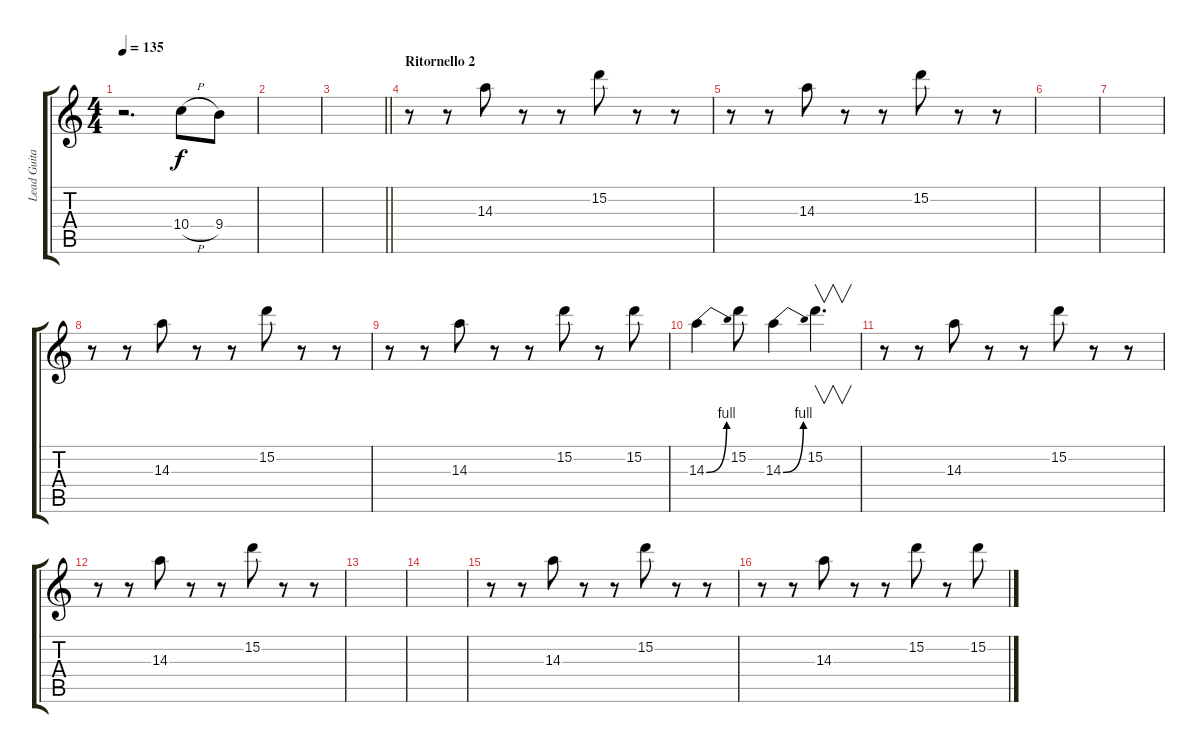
\track ("Lead Guitar Slash" "Lead Guita") {instrument overdrivenguitar}
\staff {score tabs}
\tuning (E4 B3 G3 D3 A2 E2) {hide}
\ts (4 4)
\tempo 135
\clef g2
\ks c
r.2{d dy f} 10.4{h}.8 9.4.8 |
|
\barLineRight lightlight
|
\section ("" "Ritornello 2")
r.8 r.8 14.3.8 r.8 r.8 15.2.8 r.8 r.8 |
r.8 r.8 14.3.8 r.8 r.8 15.2.8 r.8 r.8 |
|
|
r.8 r.8 14.3.8 r.8 r.8 15.2.8 r.8 r.8 |
r.8 r.8 14.3.8 r.8 r.8 15.2.8 r.8 15.2.8 |
14.3{be (bend 0 0 60 4)}.4 15.2.8 14.3{be (bend 0 0 60 4)}.4 15.2.4{v d} |
r.8 r.8 14.3.8 r.8 r.8 15.2.8 r.8 r.8 |
r.8 r.8 14.3.8 r.8 r.8 15.2.8 r.8 r.8 |
|
|
r.8 r.8 14.3.8 r.8 r.8 15.2.8 r.8 r.8 |
r.8 r.8 14.3.8 r.8 r.8 15.2.8 r.8 15.2.8
